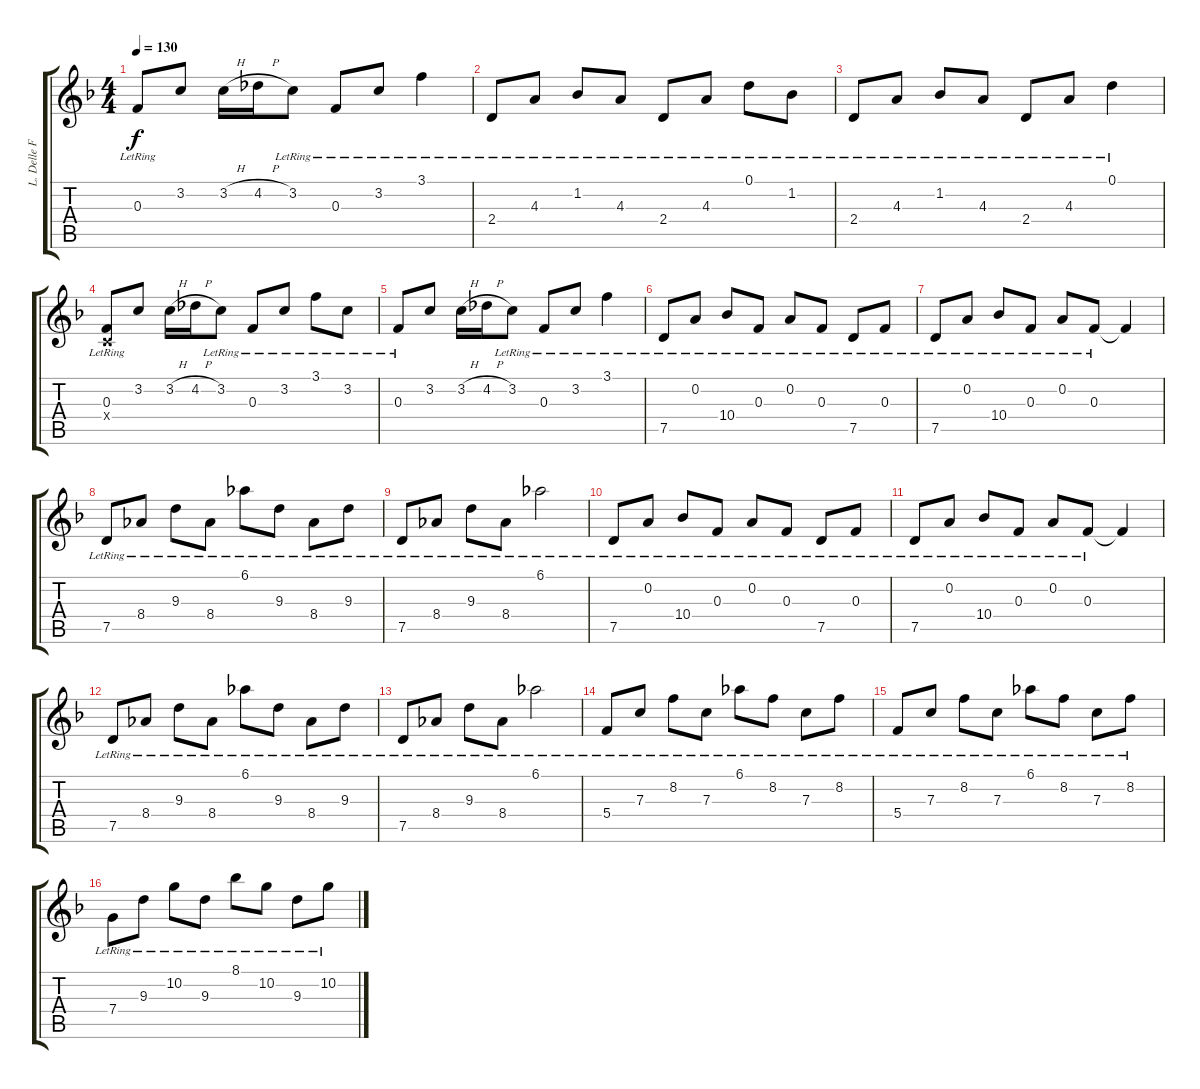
\track ("L. Delle Fave (Clean Guitar R)" "L. Delle F") {instrument electricguitarclean}
\staff {score tabs}
\tuning (D4 A3 F3 C3 G2 D2) {hide}
\ts (4 4)
\tempo 130
\clef g2
\ks dminor
0.3{lr}.8{dy f} 3.2.8 3.2{h}.16 4.2{h}.16 3.2{lr}.8 0.3{lr}.8 3.2{lr}.8 3.1{lr}.4 |
2.4{lr}.8 4.3{lr}.8 1.2{lr}.8 4.3{lr}.8 2.4{lr}.8 4.3{lr}.8 0.1{lr}.8 1.2{lr}.8 |
2.4{lr}.8 4.3{lr}.8 1.2{lr}.8 4.3{lr}.8 2.4{lr}.8 4.3{lr}.8 0.1{lr}.4 |
(0.3{lr} 0.4{x}).8 3.2.8 3.2{h}.16 4.2{h}.16 3.2{lr}.8 0.3{lr}.8 3.2{lr}.8 3.1{lr}.8 3.2{lr}.8 |
0.3{lr}.8 3.2.8 3.2{h}.16 4.2{h}.16 3.2{lr}.8 0.3{lr}.8 3.2{lr}.8 3.1{lr}.4 |
7.5{lr}.8 0.2{lr}.8 10.4{lr}.8 0.3{lr}.8 0.2{lr}.8 0.3{lr}.8 7.5{lr}.8 0.3{lr}.8 |
7.5{lr}.8 0.2{lr}.8 10.4{lr}.8 0.3{lr}.8 0.2{lr}.8 0.3{lr}.8 0.3{t}.4 |
7.5{lr}.8 8.4{lr}.8 9.3{lr}.8 8.4{lr}.8 6.1{lr}.8 9.3{lr}.8 8.4{lr}.8 9.3{lr}.8 |
7.5{lr}.8 8.4{lr}.8 9.3{lr}.8 8.4{lr}.8 6.1{lr}.2 |
7.5{lr}.8 0.2{lr}.8 10.4{lr}.8 0.3{lr}.8 0.2{lr}.8 0.3{lr}.8 7.5{lr}.8 0.3{lr}.8 |
7.5{lr}.8 0.2{lr}.8 10.4{lr}.8 0.3{lr}.8 0.2{lr}.8 0.3{lr}.8 0.3{t}.4 |
7.5{lr}.8 8.4{lr}.8 9.3{lr}.8 8.4{lr}.8 6.1{lr}.8 9.3{lr}.8 8.4{lr}.8 9.3{lr}.8 |
7.5{lr}.8 8.4{lr}.8 9.3{lr}.8 8.4{lr}.8 6.1{lr}.2 |
5.4{lr}.8 7.3{lr}.8 8.2{lr}.8 7.3{lr}.8 6.1{lr}.8 8.2{lr}.8 7.3{lr}.8 8.2{lr}.8 |
5.4{lr}.8 7.3{lr}.8 8.2{lr}.8 7.3{lr}.8 6.1{lr}.8 8.2{lr}.8 7.3{lr}.8 8.2{lr}.8 |
7.4{lr}.8 9.3{lr}.8 10.2{lr}.8 9.3{lr}.8 8.1{lr}.8 10.2{lr}.8 9.3{lr}.8 10.2{lr}.8
